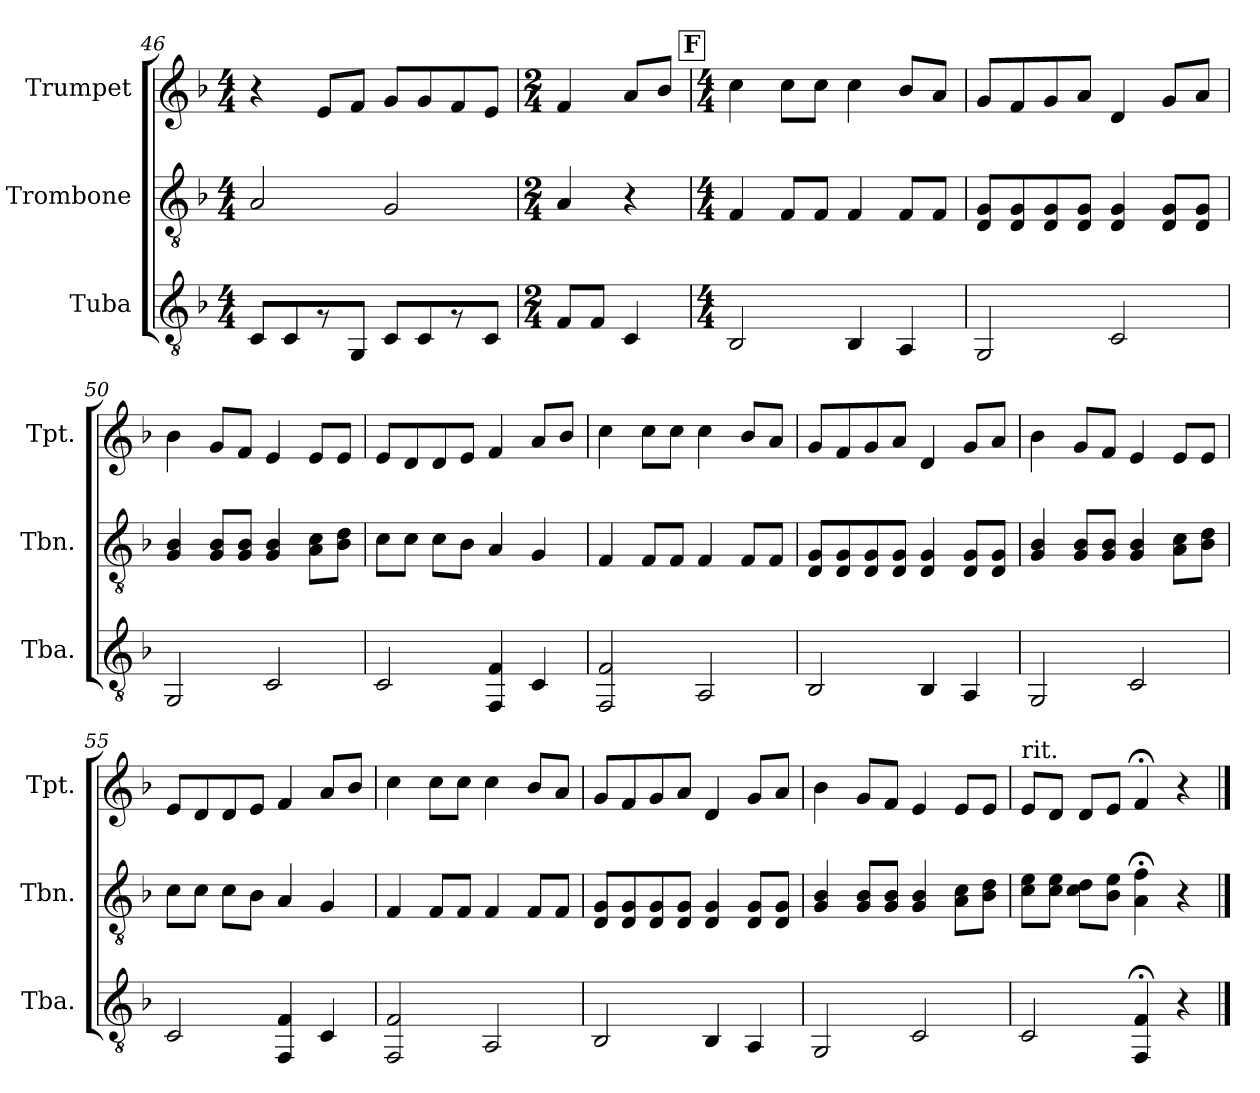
**kern	**kern	**kern
*part3	*part2	*part1
*staff3	*staff2	*staff1
*I"Tuba	*I"Trombone	*I"Trumpet
*I'Tba.	*I'Tbn.	*I'Tpt.
*clefGv2	*clefGv2	*clefG2
*k[b-]	*k[b-]	*k[b-]
*M4/4	*M4/4	*M4/4
=46	=46	=46
8CL	2A	4r
8C	.	.
8rG	.	8eL
8GGJ	.	8fJ
8CL	2G	8gL
8C	.	8g
8rG	.	8f
8CJ	.	8eJ
=47	=47	=47
*M2/4	*M2/4	*M2/4
8FL	4A	4f
8FJ	.	.
4C	4r	8aL
.	.	8b-J
!!LO:REH:place=s1:a:B:fs=14:t=F
=48	=48	=48
*M4/4	*M4/4	*M4/4
2BB-	4F	4cc
.	8FL	8ccL
.	8FJ	8ccJ
4BB-	4F	4cc
4AA	8FL	8b-L
.	8FJ	8aJ
=49	=49	=49
2GG	8D 8G!L	8gL
.	8D 8G!	8f
.	8D 8G!	8g
.	8D 8G!J	8aJ
2C	4D 4G!	4d
.	8D 8G!L	8gL
.	8D 8G!J	8aJ
=50	=50	=50
2GG	4G 4B-!	4b-
.	8G 8B-!L	8gL
.	8G 8B-!J	8fJ
2C	4G 4B-!	4e
.	8A 8c!L	8eL
.	8B- 8d!J	8eJ
=51	=51	=51
2C	8cL	8eL
.	8cJ	8d
.	8cL	8d
.	8B-J	8eJ
4FF 4F	4A	4f
4C	4G	8aL
.	.	8b-J
=52	=52	=52
2FF 2F	4F	4cc
.	8FL	8ccL
.	8FJ	8ccJ
2AA	4F	4cc
.	8FL	8b-L
.	8FJ	8aJ
=53	=53	=53
2BB-	8D 8G!L	8gL
.	8D 8G!	8f
.	8D 8G!	8g
.	8D 8G!J	8aJ
4BB-	4D 4G!	4d
4AA	8D 8G!L	8gL
.	8D 8G!J	8aJ
=54	=54	=54
2GG	4G 4B-!	4b-
.	8G 8B-!L	8gL
.	8G 8B-!J	8fJ
2C	4G 4B-!	4e
.	8A 8c!L	8eL
.	8B- 8d!J	8eJ
=55	=55	=55
2C	8cL	8eL
.	8cJ	8d
.	8cL	8d
.	8B-J	8eJ
4FF 4F	4A	4f
4C	4G	8aL
.	.	8b-J
=56	=56	=56
2FF 2F	4F	4cc
.	8FL	8ccL
.	8FJ	8ccJ
2AA	4F	4cc
.	8FL	8b-L
.	8FJ	8aJ
=57	=57	=57
2BB-	8D 8G!L	8gL
.	8D 8G!	8f
.	8D 8G!	8g
.	8D 8G!J	8aJ
4BB-	4D 4G!	4d
4AA	8D 8G!L	8gL
.	8D 8G!J	8aJ
=58	=58	=58
2GG	4G 4B-!	4b-
.	8G 8B-!L	8gL
.	8G 8B-!J	8fJ
2C	4G 4B-!	4e
.	8A 8c!L	8eL
.	8B- 8d!J	8eJ
=59	=59	=59
!	!	!LO:TX:t=rit.
2C	8c 8e!L	8eL
.	8c 8e!J	8dJ
.	8c 8d!L	8dL
.	8B- 8e!J	8eJ
4FF;< 4F;<	4A;< 4f!;<	4f;<
4r	4r	4r
==	==	==
*-	*-	*-
